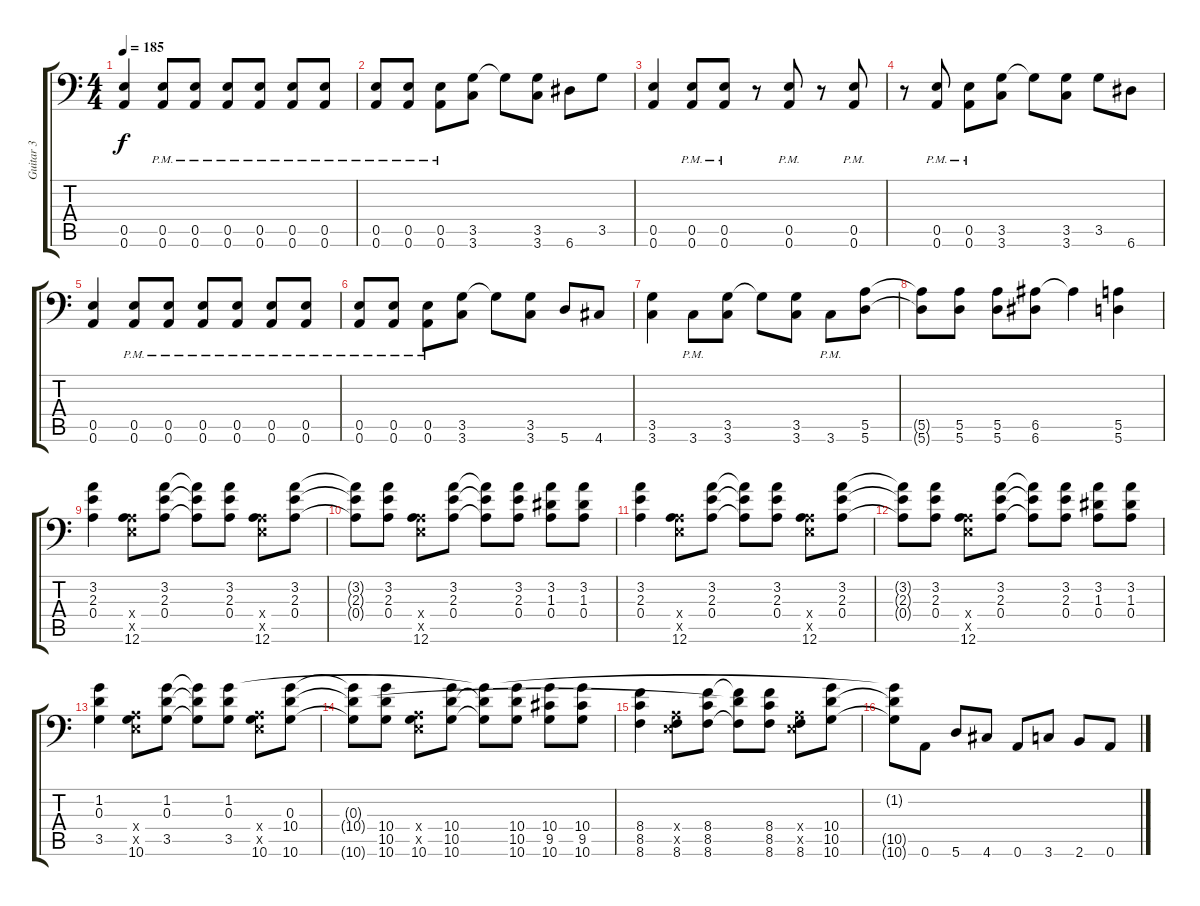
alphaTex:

\track ("Guitar 3" "Guitar 3") {instrument distortionguitar}
\staff {score tabs}
\tuning (B3 Gb3 D3 A2 E2 A1) {hide}
\ts (4 4)
\tempo 185
\clef f4
\ks c
(0.5 0.6).4{dy f} (0.5{pm} 0.6{pm}).8 (0.5{pm} 0.6{pm}).8 (0.5{pm} 0.6{pm}).8 (0.5{pm} 0.6{pm}).8 (0.5{pm} 0.6{pm}).8 (0.5{pm} 0.6{pm}).8 |
(0.5{pm} 0.6{pm}).8 (0.5{pm} 0.6{pm}).8 (0.5{pm} 0.6{pm}).8 (3.5 3.6).8 3.5{t}.8 (3.5 3.6).8 6.6.8 3.5.8 |
(0.5 0.6).4 (0.5{pm} 0.6{pm}).8 (0.5{pm} 0.6{pm}).8 r.8 (0.5{pm} 0.6{pm}).8 r.8 (0.5{pm} 0.6{pm}).8 |
r.8 (0.5{pm} 0.6{pm}).8 (0.5{pm} 0.6{pm}).8 (3.5 3.6).8 3.5{t}.8 (3.5 3.6).8 3.5.8 6.6.8 |
(0.5 0.6).4 (0.5{pm} 0.6{pm}).8 (0.5{pm} 0.6{pm}).8 (0.5{pm} 0.6{pm}).8 (0.5{pm} 0.6{pm}).8 (0.5{pm} 0.6{pm}).8 (0.5{pm} 0.6{pm}).8 |
(0.5{pm} 0.6{pm}).8 (0.5{pm} 0.6{pm}).8 (0.5{pm} 0.6{pm}).8 (3.5 3.6).8 3.5{t}.8 (3.5 3.6).8 5.6.8 4.6.8 |
(3.5 3.6).4 3.6{pm}.8 (3.5 3.6).8 3.5{t}.8 (3.5 3.6).8 3.6{pm}.8 (5.5 5.6).8 |
(5.5{t} 5.6{t}).8 (5.5 5.6).8 (5.5 5.6).8 (6.5 6.6).8 6.5{t}.4 (5.5 5.6).4 |
(3.2 2.3 0.4).4 (0.4{x} 0.5{x} 12.6).8 (3.2 2.3 0.4).8 (3.2{t} 2.3{t} 0.4{t}).8 (3.2 2.3 0.4).8 (0.4{x} 0.5{x} 12.6).8 (3.2 2.3 0.4).8 |
(3.2{t} 2.3{t} 0.4{t}).8 (3.2 2.3 0.4).8 (0.4{x} 0.5{x} 12.6).8 (3.2 2.3 0.4).8 (3.2{t} 2.3{t} 0.4{t}).8 (3.2 2.3 0.4).8 (3.2 1.3 0.4).8 (3.2 1.3 0.4).8 |
(3.2 2.3 0.4).4 (0.4{x} 0.5{x} 12.6).8 (3.2 2.3 0.4).8 (3.2{t} 2.3{t} 0.4{t}).8 (3.2 2.3 0.4).8 (0.4{x} 0.5{x} 12.6).8 (3.2 2.3 0.4).8 |
(3.2{t} 2.3{t} 0.4{t}).8 (3.2 2.3 0.4).8 (0.4{x} 0.5{x} 12.6).8 (3.2 2.3 0.4).8 (3.2{t} 2.3{t} 0.4{t}).8 (3.2 2.3 0.4).8 (3.2 1.3 0.4).8 (3.2 1.3 0.4).8 |
(1.2 0.3 3.5).4 (0.4{x} 0.5{x} 10.6).8 (1.2 0.3 3.5).8 (1.2{t} 0.3{t} 3.5{t}).8 (1.2 0.3 3.5).8 (0.4{x} 0.5{x} 10.6).8 (0.3 10.4 10.6).8 |
(0.3{t} 10.4{t} 10.6{t}).8 (10.4 10.5 10.6).8 (0.4{x} 0.5{x} 10.6).8 (10.4 10.5 10.6).8 (1.2{t} 10.5{t} 10.6{t}).8 (10.4 10.5 10.6).8 (10.4 9.5 10.6).8 (10.4 9.5 10.6).8 |
(8.4 8.5 8.6).4 (0.4{x} 0.5{x} 8.6).8 (8.4 8.5 8.6).8 (0.3{t} 8.4{t} 8.6{t}).8 (8.4 8.5 8.6).8 (0.4{x} 0.5{x} 8.6).8 (10.4 10.5 10.6).8 |
(1.2{t} 10.5{t} 10.6{t}).8 0.6.8 5.6.8 4.6.8 0.6.8 3.6.8 2.6.8 0.6.8
